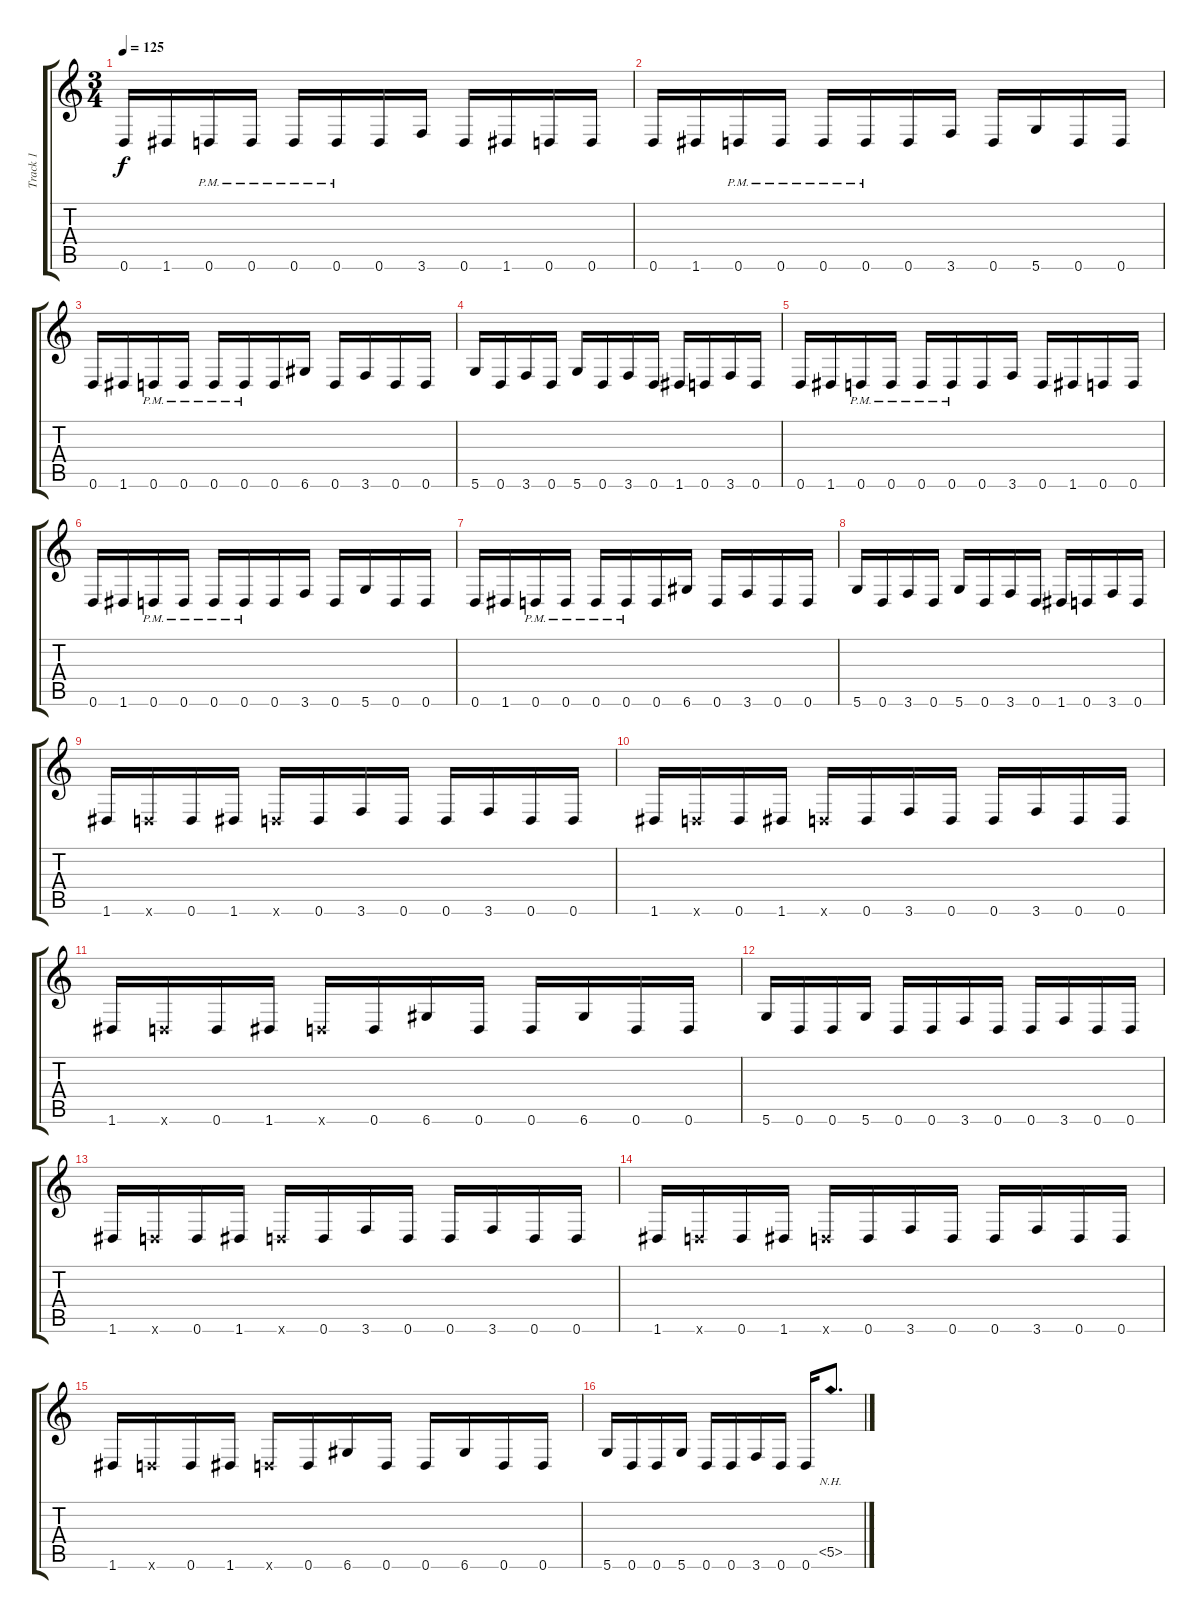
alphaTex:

\track ("Track 1" "Track 1") {instrument distortionguitar}
\staff {score tabs}
\tuning (D4 A3 F3 C3 G2 D2) {hide}
\ts (3 4)
\tempo 125
\clef g2
\ks c
0.6.16{dy f} 1.6.16 0.6{pm}.16 0.6{pm}.16 0.6{pm}.16 0.6{pm}.16 0.6.16 3.6.16 0.6.16 1.6.16 0.6.16 0.6.16 |
0.6.16 1.6.16 0.6{pm}.16 0.6{pm}.16 0.6{pm}.16 0.6{pm}.16 0.6.16 3.6.16 0.6.16 5.6.16 0.6.16 0.6.16 |
0.6.16 1.6.16 0.6{pm}.16 0.6{pm}.16 0.6{pm}.16 0.6{pm}.16 0.6.16 6.6.16 0.6.16 3.6.16 0.6.16 0.6.16 |
5.6.16 0.6.16 3.6.16 0.6.16 5.6.16 0.6.16 3.6.16 0.6.16 1.6.16 0.6.16 3.6.16 0.6.16 |
0.6.16 1.6.16 0.6{pm}.16 0.6{pm}.16 0.6{pm}.16 0.6{pm}.16 0.6.16 3.6.16 0.6.16 1.6.16 0.6.16 0.6.16 |
0.6.16 1.6.16 0.6{pm}.16 0.6{pm}.16 0.6{pm}.16 0.6{pm}.16 0.6.16 3.6.16 0.6.16 5.6.16 0.6.16 0.6.16 |
0.6.16 1.6.16 0.6{pm}.16 0.6{pm}.16 0.6{pm}.16 0.6{pm}.16 0.6.16 6.6.16 0.6.16 3.6.16 0.6.16 0.6.16 |
5.6.16 0.6.16 3.6.16 0.6.16 5.6.16 0.6.16 3.6.16 0.6.16 1.6.16 0.6.16 3.6.16 0.6.16 |
1.6.16 0.6{x}.16 0.6.16 1.6.16 0.6{x}.16 0.6.16 3.6.16 0.6.16 0.6.16 3.6.16 0.6.16 0.6.16 |
1.6.16 0.6{x}.16 0.6.16 1.6.16 0.6{x}.16 0.6.16 3.6.16 0.6.16 0.6.16 3.6.16 0.6.16 0.6.16 |
1.6.16 0.6{x}.16 0.6.16 1.6.16 0.6{x}.16 0.6.16 6.6.16 0.6.16 0.6.16 6.6.16 0.6.16 0.6.16 |
5.6.16 0.6.16 0.6.16 5.6.16 0.6.16 0.6.16 3.6.16 0.6.16 0.6.16 3.6.16 0.6.16 0.6.16 |
1.6.16 0.6{x}.16 0.6.16 1.6.16 0.6{x}.16 0.6.16 3.6.16 0.6.16 0.6.16 3.6.16 0.6.16 0.6.16 |
1.6.16 0.6{x}.16 0.6.16 1.6.16 0.6{x}.16 0.6.16 3.6.16 0.6.16 0.6.16 3.6.16 0.6.16 0.6.16 |
1.6.16 0.6{x}.16 0.6.16 1.6.16 0.6{x}.16 0.6.16 6.6.16 0.6.16 0.6.16 6.6.16 0.6.16 0.6.16 |
5.6.16 0.6.16 0.6.16 5.6.16 0.6.16 0.6.16 3.6.16 0.6.16 0.6.16 5.5{nh}.8{d}
